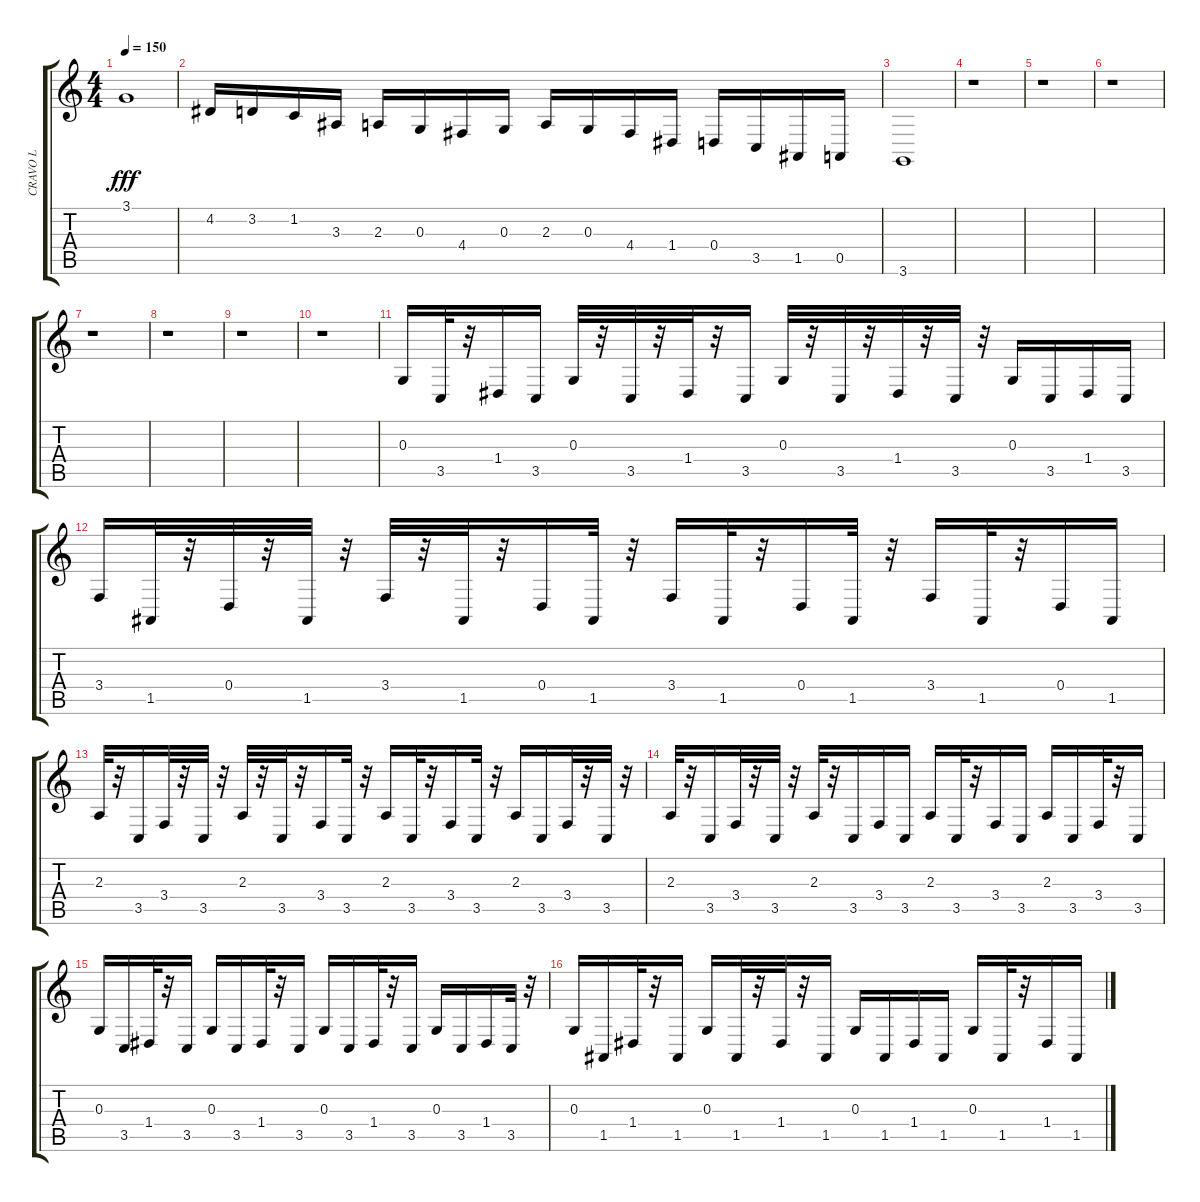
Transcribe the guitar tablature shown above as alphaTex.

\track ("CRAVO L" "CRAVO L") {instrument harpsichord}
\staff {score tabs}
\tuning (E4 B3 G3 D3 A2 E2) {hide}
\ts (4 4)
\tempo 150
\clef g2
\ks c
3.1.1{dy fff} |
4.2.16 3.2.16 1.2.16 3.3.16 2.3.16 0.3.16 4.4.16 0.3.16 2.3.16 0.3.16 4.4.16 1.4.16 0.4.16 3.5.16 1.5.16 0.5.16 |
3.6.1 |
r.1 |
r.1 |
r.1 |
r.1 |
r.1 |
r.1 |
r.1 |
0.3.16 3.5.32 r.32 1.4.16 3.5.16 0.3.32 r.32 3.5.32 r.32 1.4.32 r.32 3.5.16 0.3.32 r.32 3.5.32 r.32 1.4.32 r.32 3.5.32 r.32 0.3.16 3.5.16 1.4.16 3.5.16 |
3.4.16 1.5.32 r.32 0.4.32 r.32 1.5.32 r.32 3.4.32 r.32 1.5.32 r.32 0.4.16 1.5.32 r.32 3.4.16 1.5.32 r.32 0.4.16 1.5.32 r.32 3.4.16 1.5.32 r.32 0.4.16 1.5.16 |
2.3.32 r.32 3.5.16 3.4.32 r.32 3.5.32 r.32 2.3.32 r.32 3.5.32 r.32 3.4.16 3.5.32 r.32 2.3.16 3.5.32 r.32 3.4.16 3.5.32 r.32 2.3.16 3.5.16 3.4.32 r.32 3.5.32 r.32 |
2.3.32 r.32 3.5.16 3.4.32 r.32 3.5.32 r.32 2.3.32 r.32 3.5.16 3.4.16 3.5.16 2.3.16 3.5.32 r.32 3.4.16 3.5.16 2.3.16 3.5.16 3.4.32 r.32 3.5.16 |
0.3.16 3.5.16 1.4.32 r.32 3.5.16 0.3.16 3.5.16 1.4.32 r.32 3.5.16 0.3.16 3.5.16 1.4.32 r.32 3.5.16 0.3.16 3.5.16 1.4.16 3.5.32 r.32 |
0.3.16 1.5.16 1.4.32 r.32 1.5.16 0.3.16 1.5.32 r.32 1.4.32 r.32 1.5.16 0.3.16 1.5.16 1.4.16 1.5.16 0.3.16 1.5.32 r.32 1.4.16 1.5.16
